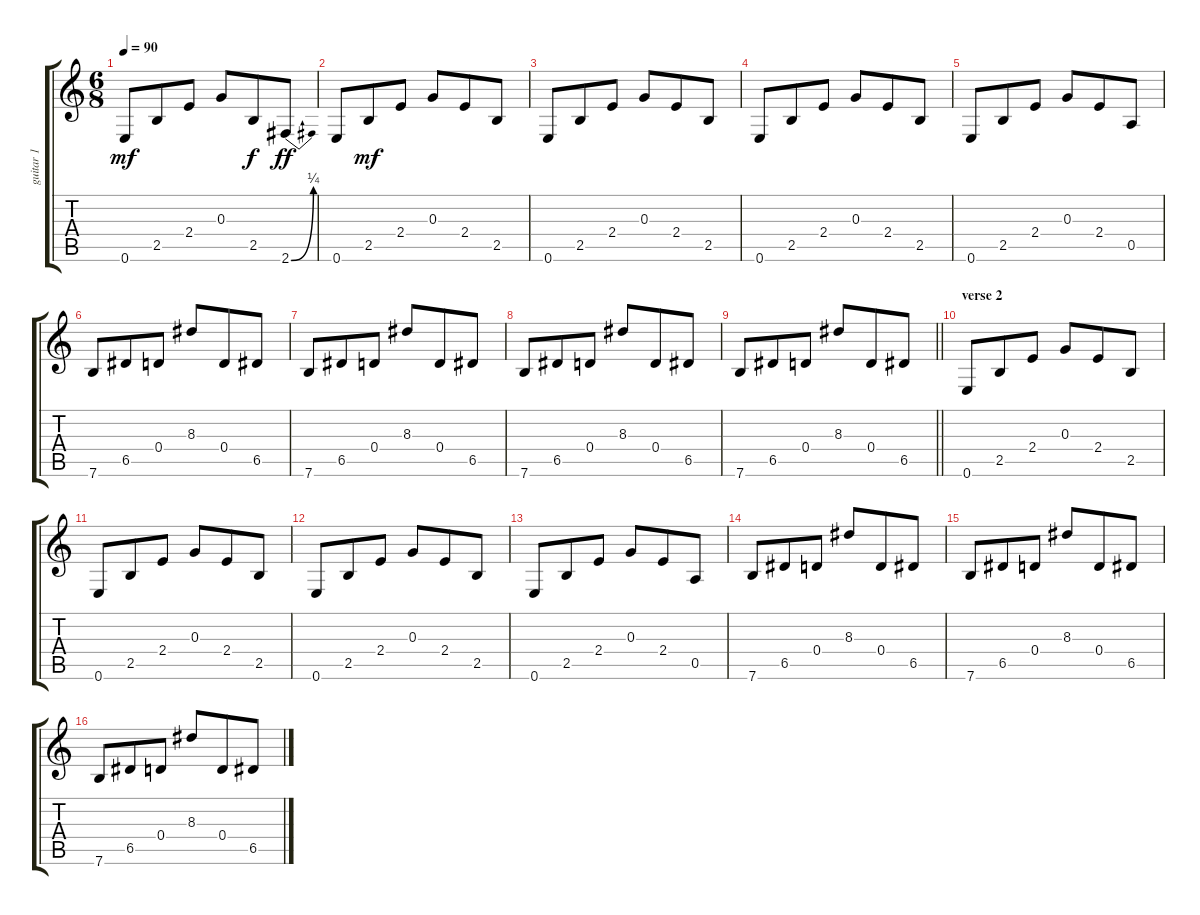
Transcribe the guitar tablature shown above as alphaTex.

\track ("guitar 1" "guitar 1") {instrument acousticguitarnylon}
\staff {score tabs}
\tuning (E4 B3 G3 D3 A2 E2) {hide}
\ts (6 8)
\tempo 90
\clef g2
\ks c
0.6.8{dy mf} 2.5.8 2.4.8 0.3.8 2.5.8{dy f} 2.6{be (bend 0 0 60 1)}.8{dy ff} |
0.6.8 2.5.8{dy mf} 2.4.8 0.3.8 2.4.8 2.5.8 |
0.6.8 2.5.8 2.4.8 0.3.8 2.4.8 2.5.8 |
0.6.8 2.5.8 2.4.8 0.3.8 2.4.8 2.5.8 |
0.6.8 2.5.8 2.4.8 0.3.8 2.4.8 0.5.8 |
7.6.8 6.5.8 0.4.8 8.3.8 0.4.8 6.5.8 |
7.6.8 6.5.8 0.4.8 8.3.8 0.4.8 6.5.8 |
7.6.8 6.5.8 0.4.8 8.3.8 0.4.8 6.5.8 |
\barLineRight lightlight
7.6.8 6.5.8 0.4.8 8.3.8 0.4.8 6.5.8 |
\section ("" "verse 2")
0.6.8 2.5.8 2.4.8 0.3.8 2.4.8 2.5.8 |
0.6.8 2.5.8 2.4.8 0.3.8 2.4.8 2.5.8 |
0.6.8 2.5.8 2.4.8 0.3.8 2.4.8 2.5.8 |
0.6.8 2.5.8 2.4.8 0.3.8 2.4.8 0.5.8 |
7.6.8 6.5.8 0.4.8 8.3.8 0.4.8 6.5.8 |
7.6.8 6.5.8 0.4.8 8.3.8 0.4.8 6.5.8 |
7.6.8 6.5.8 0.4.8 8.3.8 0.4.8 6.5.8
